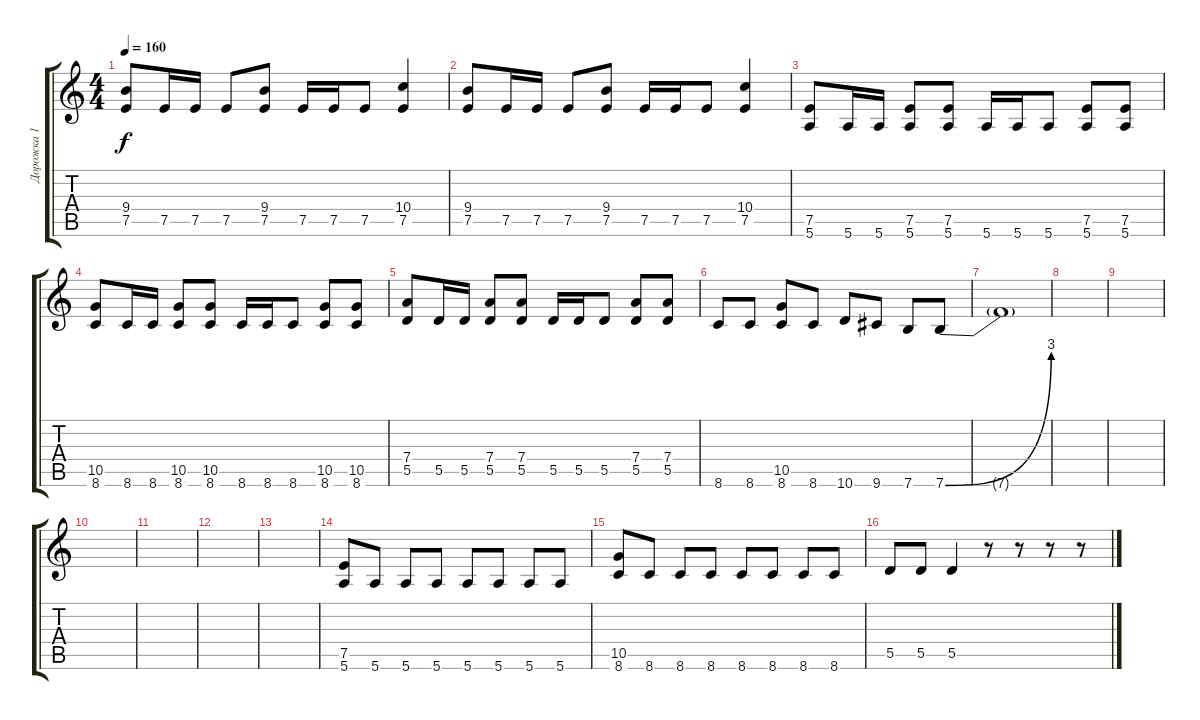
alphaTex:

\track ("Дорожка 1" "Дорожка 1") {instrument distortionguitar}
\staff {score tabs}
\tuning (E4 B3 G3 D3 A2 E2) {hide}
\ts (4 4)
\tempo 160
\clef g2
\ks c
(9.4 7.5).8{dy f} 7.5.16 7.5.16 7.5.8 (9.4 7.5).8 7.5.16 7.5.16 7.5.8 (10.4 7.5).4 |
(9.4 7.5).8 7.5.16 7.5.16 7.5.8 (9.4 7.5).8 7.5.16 7.5.16 7.5.8 (10.4 7.5).4 |
(7.5 5.6).8 5.6.16 5.6.16 (7.5 5.6).8 (7.5 5.6).8 5.6.16 5.6.16 5.6.8 (7.5 5.6).8 (7.5 5.6).8 |
(10.5 8.6).8 8.6.16 8.6.16 (10.5 8.6).8 (10.5 8.6).8 8.6.16 8.6.16 8.6.8 (10.5 8.6).8 (10.5 8.6).8 |
(7.4 5.5).8 5.5.16 5.5.16 (7.4 5.5).8 (7.4 5.5).8 5.5.16 5.5.16 5.5.8 (7.4 5.5).8 (7.4 5.5).8 |
8.6.8 8.6.8 (10.5 8.6).8 8.6.8 10.6.8 9.6.8 7.6.8 7.6{be (bend 0 0 60 12)}.8 |
7.6{t}.1 |
|
|
|
|
|
|
(7.5 5.6).8 5.6.8 5.6.8 5.6.8 5.6.8 5.6.8 5.6.8 5.6.8 |
(10.5 8.6).8 8.6.8 8.6.8 8.6.8 8.6.8 8.6.8 8.6.8 8.6.8 |
5.5.8 5.5.8 5.5.4 r.8 r.8 r.8 r.8
